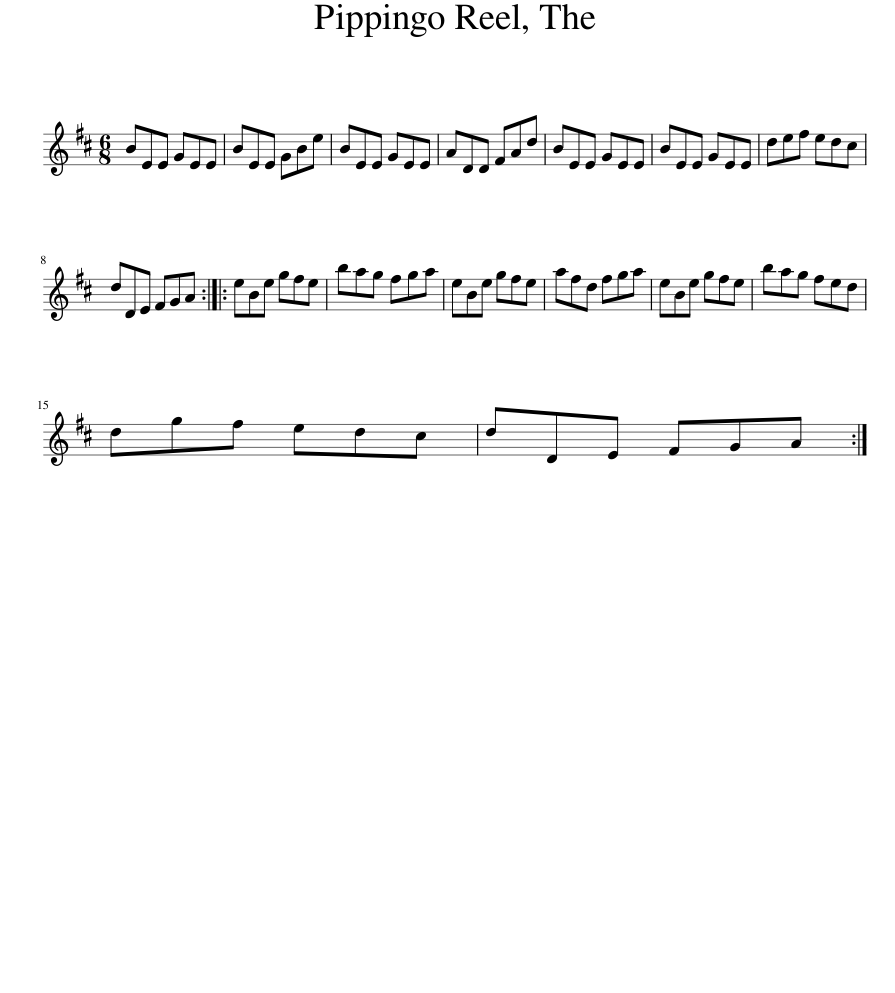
X:1
L:1/8
M:6/8
I:linebreak $
K:D
V:1 treble
V:1
 BEE GEE | BEE GBe | BEE GEE | ADD FAd | BEE GEE | %5
 BEE GEE | def edc |$ dDE FGA :: eBe gfe | bag fga | %10
 eBe gfe | afd fga | eBe gfe | bag fed |$ dgf edc | %15
 dDE FGA :| %16
